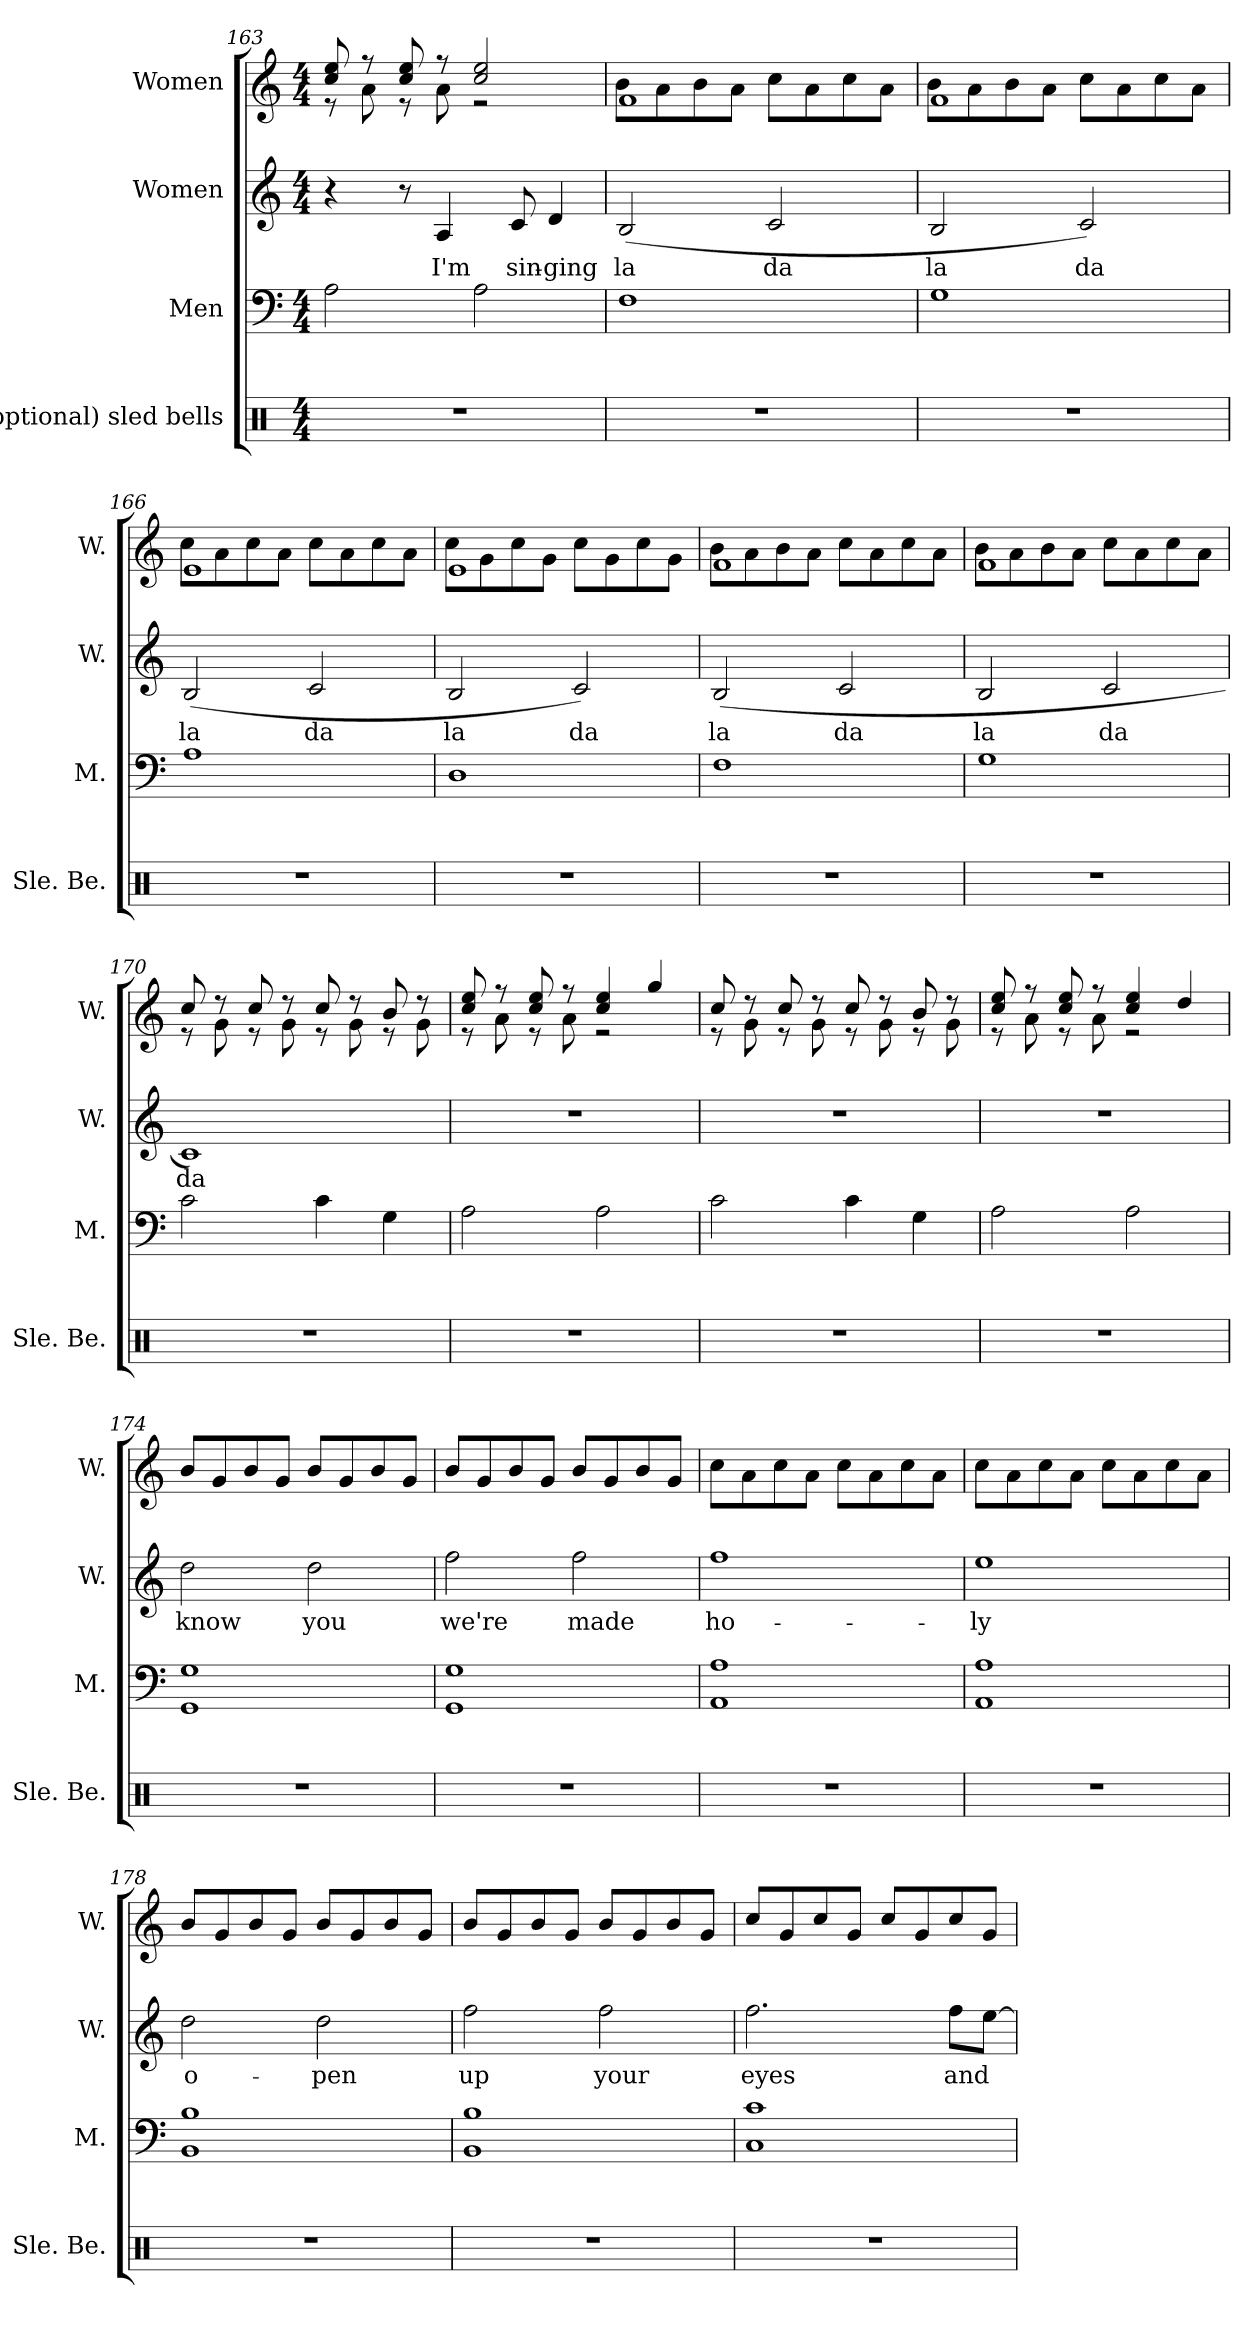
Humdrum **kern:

**kern	**kern	**kern	**text	**kern
*part4	*part3	*part2	*part2	*part1
*staff4	*staff3	*staff2	*staff2	*staff1
*I"(optional) sled bells	*I"Men	*I"Women	*	*I"Women
*I'Sle. Be.	*I'M.	*I'W.	*	*I'W.
!!LO:LB:g=z
*clefX	*clefF4	*clefG2	*	*clefG2
*k[]	*k[]	*k[]	*	*k[]
*M4/4	*M4/4	*M4/4	*	*M4/4
=163	=163	=163	=163	=163
*	*	*	*	*^
1r	2A\	4r	.	8cc/ 8ee/	8r
.	.	.	.	8r	8a\
.	.	8r	.	8cc/ 8ee/	8r
!	!	!	!LO:LY:b	!	!
.	.	4A/	I'm	8r	8a\
.	2A\	.	.	2cc/ 2ee/	2r
!	!	!	!LO:LY:b	!	!
.	.	8c/	sin-	.	.
!	!	!	!LO:LY:b	!	!
.	.	4d/	-ging	.	.
=164	=164	=164	=164	=164	=164
!	!	!	!LO:LY:b	!	!
1r	1F	(2B/	la	1f	8b\L
.	.	.	.	.	8a\
.	.	.	.	.	8b\
.	.	.	.	.	8a\J
!	!	!	!LO:LY:b	!	!
.	.	2c/	da	.	8cc\L
.	.	.	.	.	8a\
.	.	.	.	.	8cc\
.	.	.	.	.	8a\J
=165	=165	=165	=165	=165	=165
!	!	!	!LO:LY:b	!	!
1r	1G	2B/	la	1f	8b\L
.	.	.	.	.	8a\
.	.	.	.	.	8b\
.	.	.	.	.	8a\J
!	!	!	!LO:LY:b	!	!
.	.	2c/)	da	.	8cc\L
.	.	.	.	.	8a\
.	.	.	.	.	8cc\
.	.	.	.	.	8a\J
=166	=166	=166	=166	=166	=166
!	!	!	!LO:LY:b	!	!
1r	1A	(2B/	la	1e	8cc\L
.	.	.	.	.	8a\
.	.	.	.	.	8cc\
.	.	.	.	.	8a\J
!	!	!	!LO:LY:b	!	!
.	.	2c/	da	.	8cc\L
.	.	.	.	.	8a\
.	.	.	.	.	8cc\
.	.	.	.	.	8a\J
!!LO:LB:g=z	!!
=167	=167	=167	=167	=167	=167
!	!	!	!LO:LY:b	!	!
1r	1D	2B/	la	1e	8cc\L
.	.	.	.	.	8g\
.	.	.	.	.	8cc\
.	.	.	.	.	8g\J
!	!	!	!LO:LY:b	!	!
.	.	2c/)	da	.	8cc\L
.	.	.	.	.	8g\
.	.	.	.	.	8cc\
.	.	.	.	.	8g\J
=168	=168	=168	=168	=168	=168
!	!	!	!LO:LY:b	!	!
1r	1F	(2B/	la	1f	8b\L
.	.	.	.	.	8a\
.	.	.	.	.	8b\
.	.	.	.	.	8a\J
!	!	!	!LO:LY:b	!	!
.	.	2c/	da	.	8cc\L
.	.	.	.	.	8a\
.	.	.	.	.	8cc\
.	.	.	.	.	8a\J
=169	=169	=169	=169	=169	=169
!	!	!	!LO:LY:b	!	!
1r	1G	2B/	la	1f	8b\L
.	.	.	.	.	8a\
.	.	.	.	.	8b\
.	.	.	.	.	8a\J
!	!	!	!LO:LY:b	!	!
.	.	2c/	da	.	8cc\L
.	.	.	.	.	8a\
.	.	.	.	.	8cc\
.	.	.	.	.	8a\J
=170	=170	=170	=170	=170	=170
!	!	!	!LO:LY:b	!	!
1r	2c\	1c)	da	8cc/	8r
.	.	.	.	8r	8g\
.	.	.	.	8cc/	8r
.	.	.	.	8r	8g\
.	4c\	.	.	8cc/	8r
.	.	.	.	8r	8g\
.	4G\	.	.	8b/	8r
.	.	.	.	8r	8g\
!!LO:LB:g=z	!!
=171	=171	=171	=171	=171	=171
1r	2A\	1r	.	8cc/ 8ee/	8r
.	.	.	.	8r	8a\
.	.	.	.	8cc/ 8ee/	8r
.	.	.	.	8r	8a\
.	2A\	.	.	4cc/ 4ee/	2r
.	.	.	.	4gg/	.
=172	=172	=172	=172	=172	=172
1r	2c\	1r	.	8cc/	8r
.	.	.	.	8r	8g\
.	.	.	.	8cc/	8r
.	.	.	.	8r	8g\
.	4c\	.	.	8cc/	8r
.	.	.	.	8r	8g\
.	4G\	.	.	8b/	8r
.	.	.	.	8r	8g\
=173	=173	=173	=173	=173	=173
1r	2A\	1r	.	8cc/ 8ee/	8r
.	.	.	.	8r	8a\
.	.	.	.	8cc/ 8ee/	8r
.	.	.	.	8r	8a\
.	2A\	.	.	4cc/ 4ee/	2r
.	.	.	.	4dd/	.
*	*	*	*	*v	*v
=174	=174	=174	=174	=174
!	!	!	!LO:LY:b	!
1r	1GG 1G	2dd\	know	8b/L
.	.	.	.	8g/
.	.	.	.	8b/
.	.	.	.	8g/J
!	!	!	!LO:LY:b	!
.	.	2dd\	you	8b/L
.	.	.	.	8g/
.	.	.	.	8b/
.	.	.	.	8g/J
!!LO:PB:g=z
=175	=175	=175	=175	=175
!	!	!	!LO:LY:b	!
1r	1GG 1G	2ff\	we're	8b/L
.	.	.	.	8g/
.	.	.	.	8b/
.	.	.	.	8g/J
!	!	!	!LO:LY:b	!
.	.	2ff\	made	8b/L
.	.	.	.	8g/
.	.	.	.	8b/
.	.	.	.	8g/J
=176	=176	=176	=176	=176
!	!	!	!LO:LY:b	!
1r	1AA 1A	1ff	ho-	8cc\L
.	.	.	.	8a\
.	.	.	.	8cc\
.	.	.	.	8a\J
.	.	.	.	8cc\L
.	.	.	.	8a\
.	.	.	.	8cc\
.	.	.	.	8a\J
=177	=177	=177	=177	=177
!	!	!	!LO:LY:b	!
1r	1AA 1A	1ee	-ly	8cc\L
.	.	.	.	8a\
.	.	.	.	8cc\
.	.	.	.	8a\J
.	.	.	.	8cc\L
.	.	.	.	8a\
.	.	.	.	8cc\
.	.	.	.	8a\J
=178	=178	=178	=178	=178
!	!	!	!LO:LY:b	!
1r	1BB 1B	2dd\	o-	8b/L
.	.	.	.	8g/
.	.	.	.	8b/
.	.	.	.	8g/J
!	!	!	!LO:LY:b	!
.	.	2dd\	-pen	8b/L
.	.	.	.	8g/
.	.	.	.	8b/
.	.	.	.	8g/J
=179	=179	=179	=179	=179
!	!	!	!LO:LY:b	!
1r	1BB 1B	2ff\	up	8b/L
.	.	.	.	8g/
.	.	.	.	8b/
.	.	.	.	8g/J
!	!	!	!LO:LY:b	!
.	.	2ff\	your	8b/L
.	.	.	.	8g/
.	.	.	.	8b/
.	.	.	.	8g/J
!!LO:LB:g=z
=180	=180	=180	=180	=180
!	!	!	!LO:LY:b	!
1r	1C 1c	2.ff\	eyes	8cc/L
.	.	.	.	8g/
.	.	.	.	8cc/
.	.	.	.	8g/J
.	.	.	.	8cc/L
.	.	.	.	8g/
!	!	!	!LO:LY:b	!
.	.	8ff\L	and	8cc/
.	.	[8ee\J	.	8g/J
=	=	=	=	=
*-	*-	*-	*-	*-
